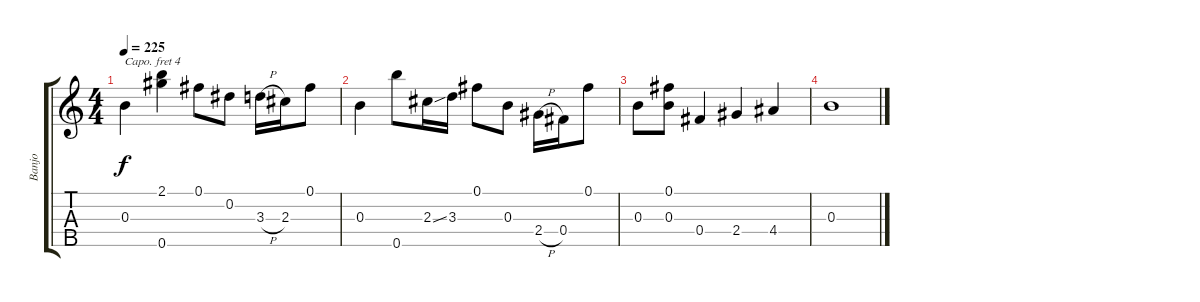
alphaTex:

\track ("Banjo" "Banjo") {instrument banjo}
\staff {score tabs}
\capo 4
\tuning (D4 B3 G3 D3 G4) {hide}
\displaytranspose 12
\ts (4 4)
\tempo 225
\clef g2
\ks c
0.3.4{dy f} (2.1 0.5).4 0.1.8 0.2.8 3.3{h}.16 2.3.16 0.1.8 |
0.3.4 0.5.8 2.3{ss}.16 3.3.16 0.1.8 0.3.8 2.4{h}.16 0.4.16 0.1.8 |
0.3.8 (0.1 0.3).8 0.4.4 2.4.4 4.4.4 |
0.3.1
